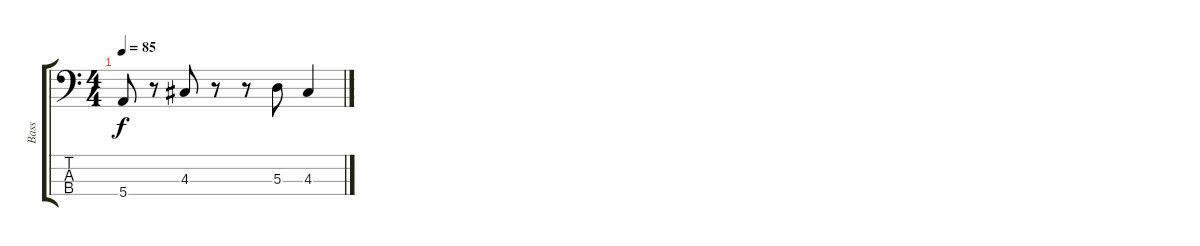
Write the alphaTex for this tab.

\track ("Bass" "Bass") {instrument electricbassfinger}
\staff {score tabs}
\tuning (G2 D2 A1 E1) {hide}
\ts (4 4)
\tempo 85
\clef f4
\ks c
5.4.8{dy f} r.8 4.3.8 r.8 r.8 5.3.8 4.3.4
